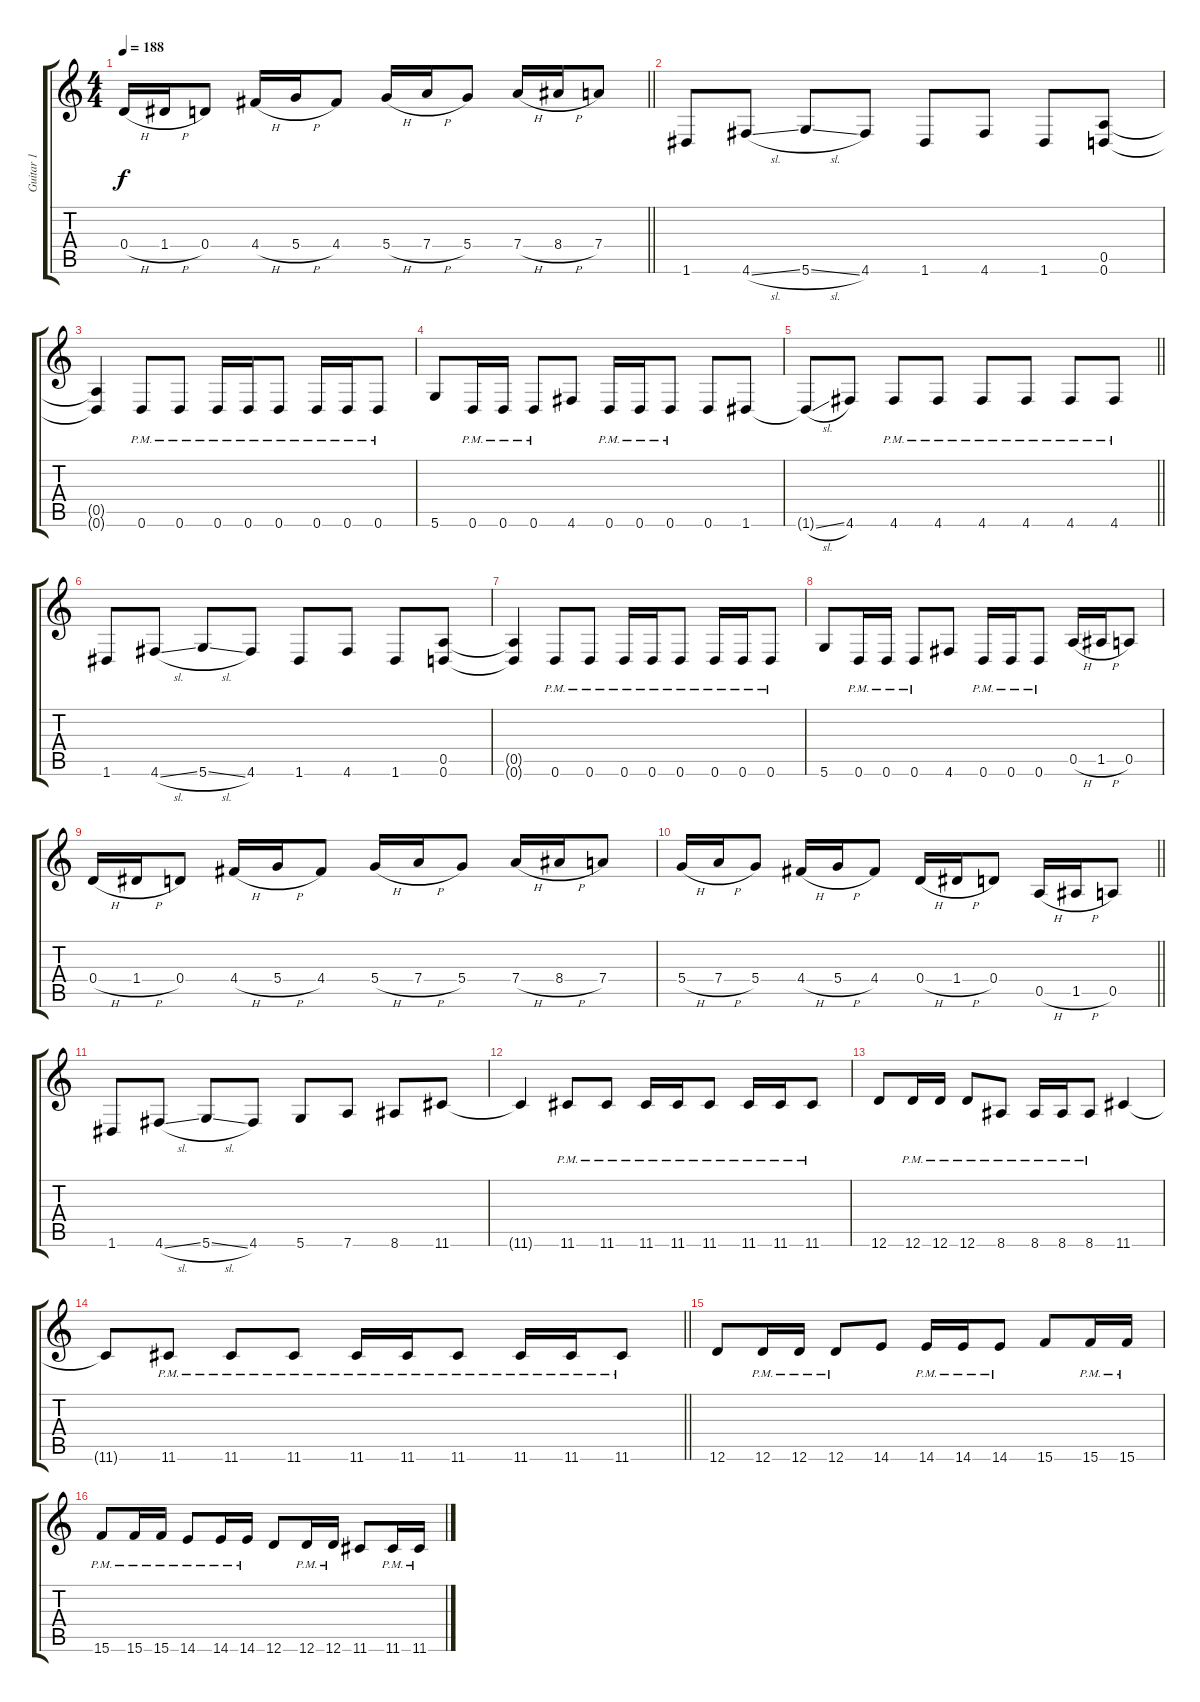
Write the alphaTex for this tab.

\track ("Guitar 1" "Guitar 1") {instrument distortionguitar}
\staff {score tabs}
\tuning (E4 B3 G3 D3 A2 D2) {hide}
\ts (4 4)
\tempo 188
\clef g2
\barLineRight lightlight
\ks c
0.4{h}.16{dy f} 1.4{h}.16 0.4.8 4.4{h}.16 5.4{h}.16 4.4.8 5.4{h}.16 7.4{h}.16 5.4.8 7.4{h}.16 8.4{h}.16 7.4.8 |
1.6.8 4.6{sl}.8 5.6{sl}.8 4.6.8 1.6.8 4.6.8 1.6.8 (0.5 0.6).8 |
(0.5{t} 0.6{t}).4 0.6{pm}.8 0.6{pm}.8 0.6{pm}.16 0.6{pm}.16 0.6{pm}.8 0.6{pm}.16 0.6{pm}.16 0.6{pm}.8 |
5.6.8 0.6{pm}.16 0.6{pm}.16 0.6{pm}.8 4.6.8 0.6{pm}.16 0.6{pm}.16 0.6{pm}.8 0.6.8 1.6.8 |
\barLineRight lightlight
1.6{sl t}.8 4.6.8 4.6{pm}.8 4.6{pm}.8 4.6{pm}.8 4.6{pm}.8 4.6{pm}.8 4.6{pm}.8 |
1.6.8 4.6{sl}.8 5.6{sl}.8 4.6.8 1.6.8 4.6.8 1.6.8 (0.5 0.6).8 |
(0.5{t} 0.6{t}).4 0.6{pm}.8 0.6{pm}.8 0.6{pm}.16 0.6{pm}.16 0.6{pm}.8 0.6{pm}.16 0.6{pm}.16 0.6{pm}.8 |
5.6.8 0.6{pm}.16 0.6{pm}.16 0.6{pm}.8 4.6.8 0.6{pm}.16 0.6{pm}.16 0.6{pm}.8 0.5{h}.16 1.5{h}.16 0.5.8 |
0.4{h}.16 1.4{h}.16 0.4.8 4.4{h}.16 5.4{h}.16 4.4.8 5.4{h}.16 7.4{h}.16 5.4.8 7.4{h}.16 8.4{h}.16 7.4.8 |
\barLineRight lightlight
5.4{h}.16 7.4{h}.16 5.4.8 4.4{h}.16 5.4{h}.16 4.4.8 0.4{h}.16 1.4{h}.16 0.4.8 0.5{h}.16 1.5{h}.16 0.5.8 |
\section ("" "")
1.6.8 4.6{sl}.8 5.6{sl}.8 4.6.8 5.6.8 7.6.8 8.6.8 11.6.8 |
11.6{t}.4 11.6{pm}.8 11.6{pm}.8 11.6{pm}.16 11.6{pm}.16 11.6{pm}.8 11.6{pm}.16 11.6{pm}.16 11.6{pm}.8 |
12.6.8 12.6{pm}.16 12.6{pm}.16 12.6{pm}.8 8.6{pm}.8 8.6{pm}.16 8.6{pm}.16 8.6{pm}.8 11.6.4 |
\barLineRight lightlight
11.6{t}.8 11.6{pm}.8 11.6{pm}.8 11.6{pm}.8 11.6{pm}.16 11.6{pm}.16 11.6{pm}.8 11.6{pm}.16 11.6{pm}.16 11.6{pm}.8 |
12.6.8 12.6{pm}.16 12.6{pm}.16 12.6{pm}.8 14.6.8 14.6{pm}.16 14.6{pm}.16 14.6{pm}.8 15.6.8 15.6{pm}.16 15.6{pm}.16 |
15.6{pm}.8 15.6{pm}.16 15.6{pm}.16 14.6{pm}.8 14.6{pm}.16 14.6{pm}.16 12.6.8 12.6{pm}.16 12.6{pm}.16 11.6.8 11.6{pm}.16 11.6{pm}.16
